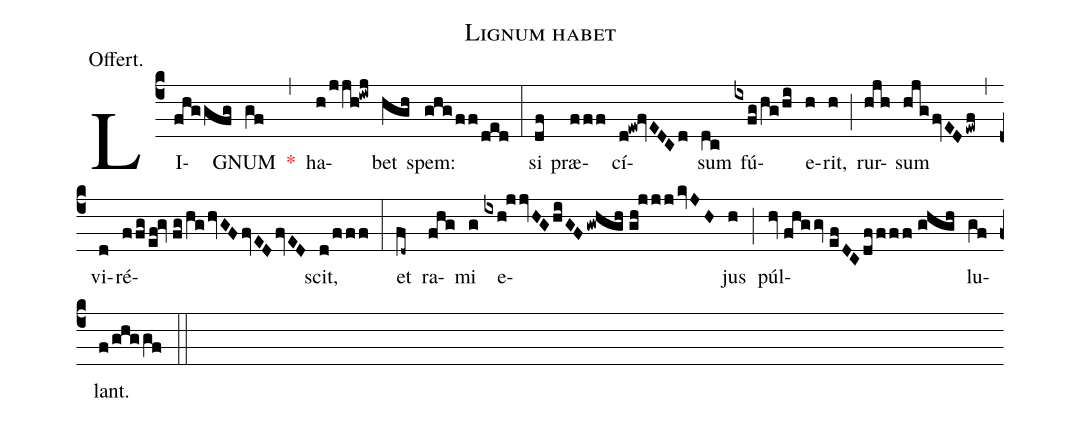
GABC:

name:Lignum habet;
annotation:Offert.;
mode:VI.;
office-part:Offertory;
%%
(c4) LI(fhggfg)GNUM(gf) <v>\red{*}</v>(,) ha(h/jjh!iwj)bet(hgh) spem:(ghg/ff/ded) (:) si(df) præ(fff)cí(d!ew!fvEDCd)sum(dc) fú(ixfg/hg/hi)e(h)rit,(h) (;) rur(hjh)sum(hjg/fvEDewf) (,) vi(d)ré(ffg/ef!gv//fg/hg/hvGF/fvED/fvED)scit,(d/fff) (:) et(fd~) ra(fhg)mi(g) e(ixh!jjvHG/hiGF/gwhgh//gh!jjj/kvJH)jus(h) (;) púl(hv//fhggv//efDC/dffff//ghgh)lu(gf)lant.(f/ghggf) (::)
